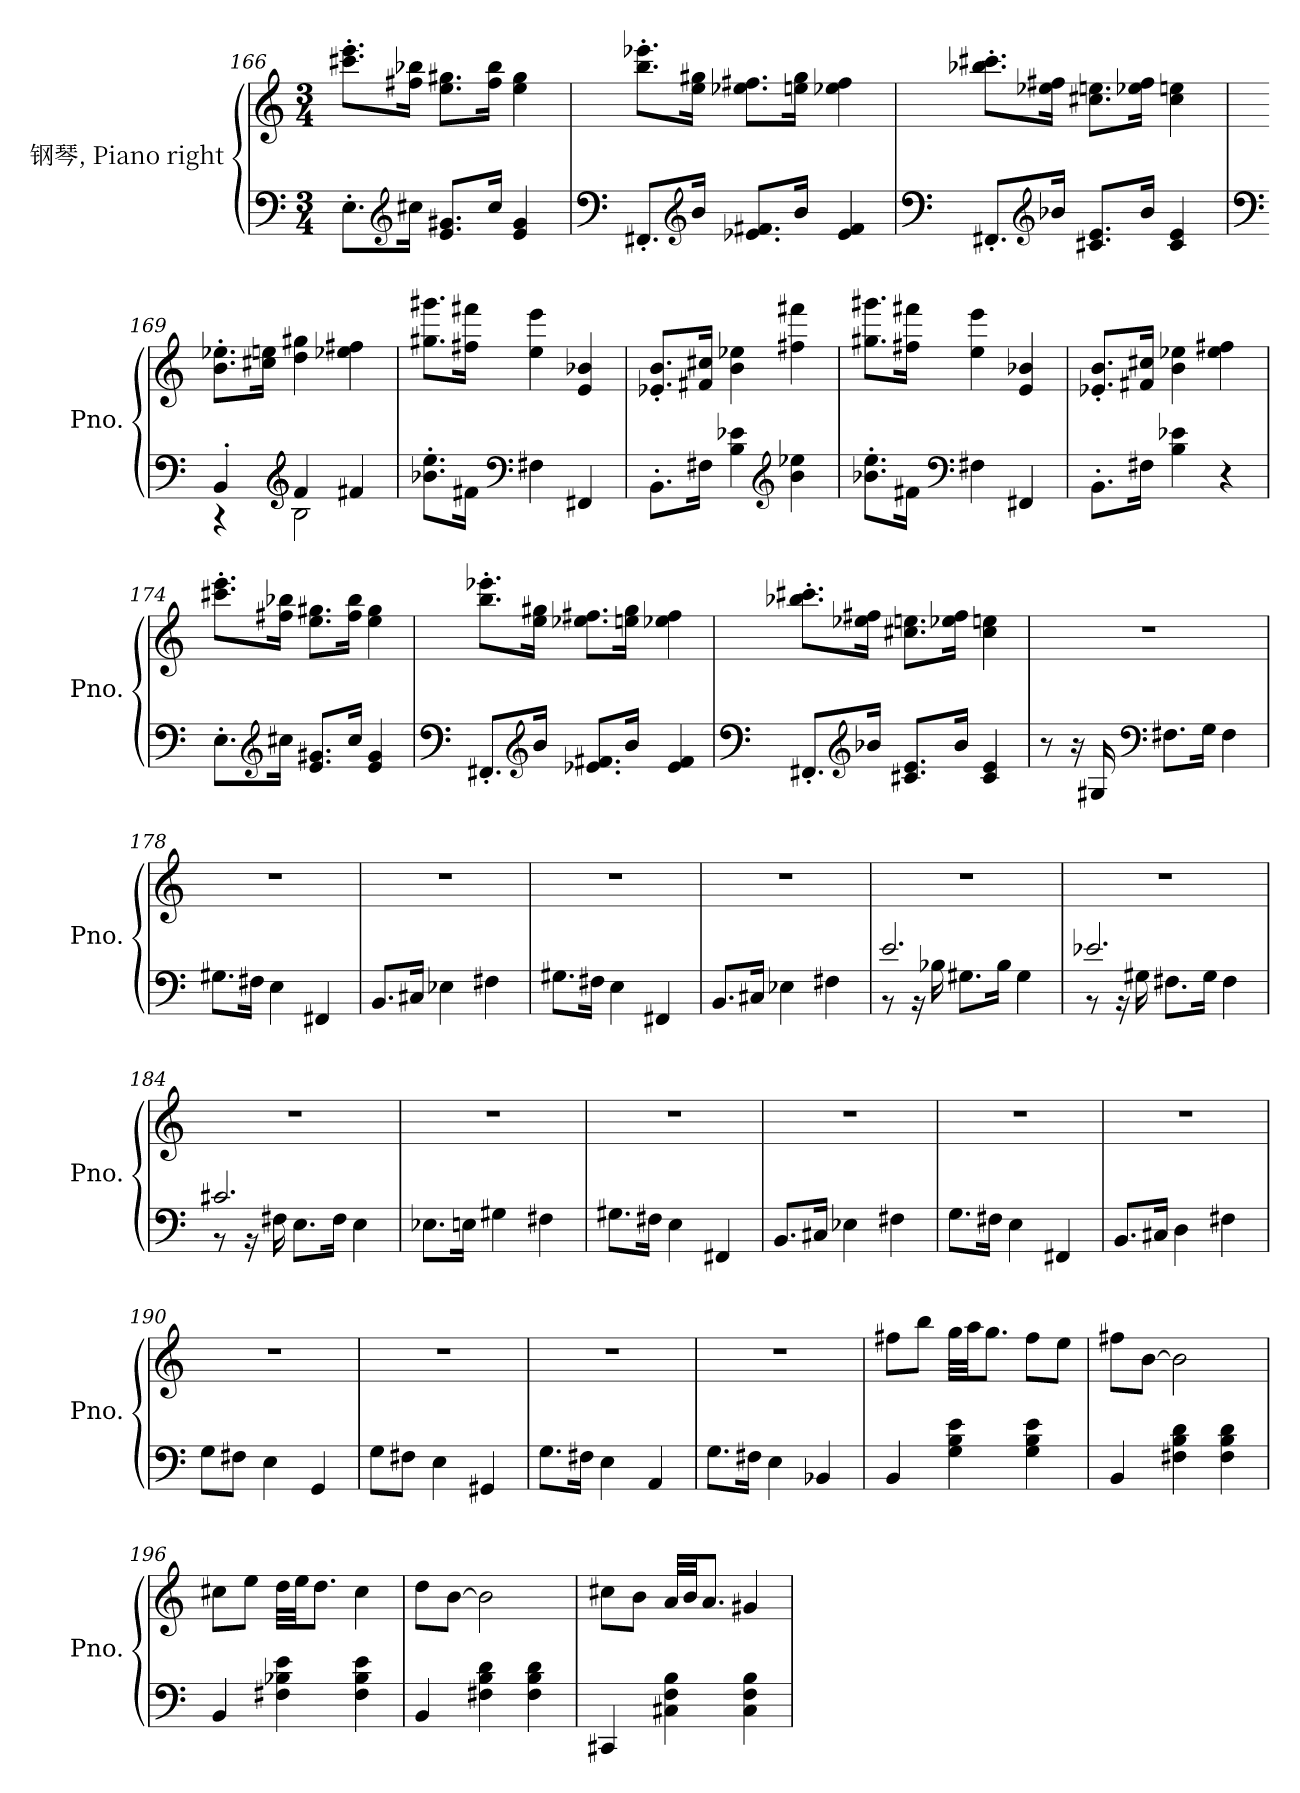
**kern	**kern
*part1	*part1
*staff2	*staff1
*I"钢琴, Piano right	*
*I'Pno.	*
!!LO:LB:g=z
*clefF4	*clefG2
*k[]	*k[]
*M3/4	*M3/4
*MM145	*MM145
=166	=166
8.E'\L	8.ccc#X\' 8.eee\'L
*clefG2	*
*	*MM158
16cc#X\Jk	16ff#X\ 16bb-X\Jk
*	*MM148
8.e/ 8.g#X/L	8.ee\ 8.gg#X\L
*	*MM154
16cc#/Jk	16ff#\ 16bb-\Jk
*	*MM141
4e/ 4g#/	4ee\ 4gg#\
=167	=167
*clefF4	*
*	*MM144
8.FF#X'/L	8.bb\' 8.eee-X\'L
*clefG2	*
*	*MM157
16b/Jk	16ee\ 16gg#X\Jk
*	*MM147
8.e-X/ 8.f#X/L	8.ee-X\ 8.ff#X\L
*	*MM154
16b/Jk	16een\ 16gg#\Jk
*	*MM142
4e-/ 4f#/	4ee-X\ 4ff#\
=168	=168
*clefF4	*
*	*MM145
8.FF#X'/L	8.bb-X\' 8.ccc#X\'L
*clefG2	*
*	*MM151
16b-X/Jk	16ee-X\ 16ff#X\Jk
*	*MM142
8.c#X/ 8.e/L	8.cc#X\ 8.een\L
*	*MM150
16b-/Jk	16ee-X\ 16ff#\Jk
*	*MM128
4c#/ 4e/	4cc#\ 4een\
!!LO:LB:g=z
=169	=169
*clefF4	*
*	*MM131
*^	*
4BB'/	4r	8.b\' 8.ee-X\'L
*	*	*MM114
.	.	16cc#X\ 16een\Jk
*clefG2	*	*
*	*	*MM123
4f/	2B\	4dd\ 4gg#X\
4f#X/	.	4ee-X\ 4ff#X\
*v	*v	*
=170	=170
*	*MM136
8.b-X\' 8.ee\'L	8.gg#X\ 8.ggg#X\L
*	*MM152
16f#X\Jk	16ff#X\ 16fff#X\Jk
*clefF4	*
*	*MM140
4F#X\	4ee\ 4eee\
*	*MM142
4FF#X/	4e/ 4b-X/
=171	=171
*	*MM146
8.BB'\L	8.e-X/' 8.b/'L
*	*MM151
16F#X\Jk	16f#X/ 16cc#X/Jk
*	*MM139
4B\ 4e-X\	4b\ 4ee-X\
*clefG2	*
*	*MM142
4b\ 4ee-X\	4ff#X\ 4fff#X\
=172	=172
*	*MM146
8.b-X\' 8.ee\'L	8.gg#X\ 8.ggg#X\L
*	*MM152
16f#X\Jk	16ff#X\ 16fff#X\Jk
*clefF4	*
*	*MM145
4F#X\	4ee\ 4eee\
*	*MM142
4FF#X/	4e/ 4b-X/
!!LO:LB:g=z
=173	=173
*	*MM146
8.BB'\L	8.e-X/' 8.b/'L
*	*MM151
16F#X\Jk	16f#X/ 16cc#X/Jk
*	*MM138
4B\ 4e-X\	4b\ 4ee-X\
*	*MM142
4r	4ee-\ 4ff#X\
=174	=174
*	*MM145
8.E'\L	8.ccc#X\' 8.eee\'L
*clefG2	*
*	*MM158
16cc#X\Jk	16ff#X\ 16bb-X\Jk
*	*MM148
8.e/ 8.g#X/L	8.ee\ 8.gg#X\L
*	*MM154
16cc#/Jk	16ff#\ 16bb-\Jk
*	*MM141
4e/ 4g#/	4ee\ 4gg#\
=175	=175
*clefF4	*
*	*MM144
8.FF#X'/L	8.bb\' 8.eee-X\'L
*clefG2	*
*	*MM157
16b/Jk	16ee\ 16gg#X\Jk
*	*MM147
8.e-X/ 8.f#X/L	8.ee-X\ 8.ff#X\L
*	*MM154
16b/Jk	16een\ 16gg#\Jk
*	*MM142
4e-/ 4f#/	4ee-X\ 4ff#\
!!LO:LB:g=z
=176	=176
*clefF4	*
*	*MM145
8.FF#X'/L	8.bb-X\' 8.ccc#X\'L
*clefG2	*
*	*MM151
16b-X/Jk	16ee-X\ 16ff#X\Jk
*	*MM142
8.c#X/ 8.e/L	8.cc#X\ 8.een\L
*	*MM150
16b-/Jk	16ee-X\ 16ff#\Jk
*	*MM137
4c#/ 4e/	4cc#\ 4een\
=177	=177
*	*MM133
8r	2.r
16r	.
16G#X/	.
*clefF4	*
8.F#X\L	.
16G#\Jk	.
4F#\	.
=178	=178
*	*MM146
8.G#X\L	2.r
16F#X\Jk	.
4E\	.
4FF#X/	.
=179	=179
*	*MM145
8.BB/L	2.r
16C#X/Jk	.
4E-X\	.
4F#X\	.
!!LO:PB:g=z
=180	=180
*	*MM143
8.G#X\L	2.r
16F#X\Jk	.
4E\	.
4FF#X/	.
=181	=181
*	*MM145
8.BB/L	2.r
16C#X/Jk	.
4E-X\	.
4F#X\	.
=182	=182
*	*MM145
*^	*
2.e/	8r	2.r
.	16r	.
.	16B-X\	.
.	8.G#X\L	.
.	16B-\Jk	.
.	4G#\	.
=183	=183	=183
*	*	*MM145
2.e-X/	8r	2.r
.	16r	.
.	16G#X\	.
.	8.F#X\L	.
.	16G#\Jk	.
.	4F#\	.
=184	=184	=184
*	*	*MM145
2.c#X/	8r	2.r
.	16r	.
.	16F#X\	.
.	8.E\L	.
.	16F#\Jk	.
.	4E\	.
*v	*v	*
!!LO:LB:g=z
=185	=185
*	*MM131
8.E-X\L	2.r
16En\Jk	.
4G#X\	.
4F#X\	.
=186	=186
8.G#X\L	2.r
16F#X\Jk	.
4E\	.
4FF#X/	.
=187	=187
*	*MM145
8.BB/L	2.r
16C#X/Jk	.
4E-X\	.
4F#X\	.
=188	=188
*	*MM122
8.G\L	2.r
16F#X\Jk	.
4E\	.
4FF#X/	.
=189	=189
*	*MM132
8.BB/L	2.r
16C#X/Jk	.
4D\	.
4F#X\	.
=190	=190
*	*MM131
8G\L	2.r
8F#X\J	.
4E\	.
4GG/	.
!!LO:LB:g=z
=191	=191
*	*MM131
8G\L	2.r
8F#X\J	.
4E\	.
4GG#X/	.
=192	=192
*	*MM129
8.G\L	2.r
16F#X\Jk	.
4E\	.
4AA/	.
=193	=193
*	*MM122
8.G\L	2.r
16F#X\Jk	.
4E\	.
4BB-X/	.
=194	=194
*	*MM119
4BB/	8ff#X\L
.	8bb\J
*	*MM109
4G\ 4B\ 4e\	32gg\LLL
.	32aa\JJ
*	*MM122
.	8.gg\J
*	*MM125
4G\ 4B\ 4e\	8ff#\L
*	*MM120
.	8ee\J
=195	=195
*	*MM137
4BB/	8ff#X\L
*	*MM120
.	[8b\J
4F#X\ 4B\ 4d\	2b\]
4F#\ 4B\ 4d\	.
=196	=196
4BB/	8cc#X\L
.	8ee\J
*	*MM107
4F#X\ 4B-X\ 4e\	32dd\LLL
.	32ee\JJ
*	*MM123
.	8.dd\J
*	*MM125
4F#\ 4B-\ 4e\	4cc#\
!!LO:LB:g=z
=197	=197
*	*MM137
4BB/	8dd\L
*	*MM120
.	[8b\J
4F#X\ 4B\ 4d\	2b\]
4F#\ 4B\ 4d\	.
=198	=198
4CC#X/	8cc#X\L
.	8b\J
*	*MM102
4C#X\ 4F\ 4B\	32a/LLL
.	32b/JJ
*	*MM122
.	8.a/J
*	*MM125
4C#\ 4F\ 4B\	4g#X/
=	=
*-	*-
